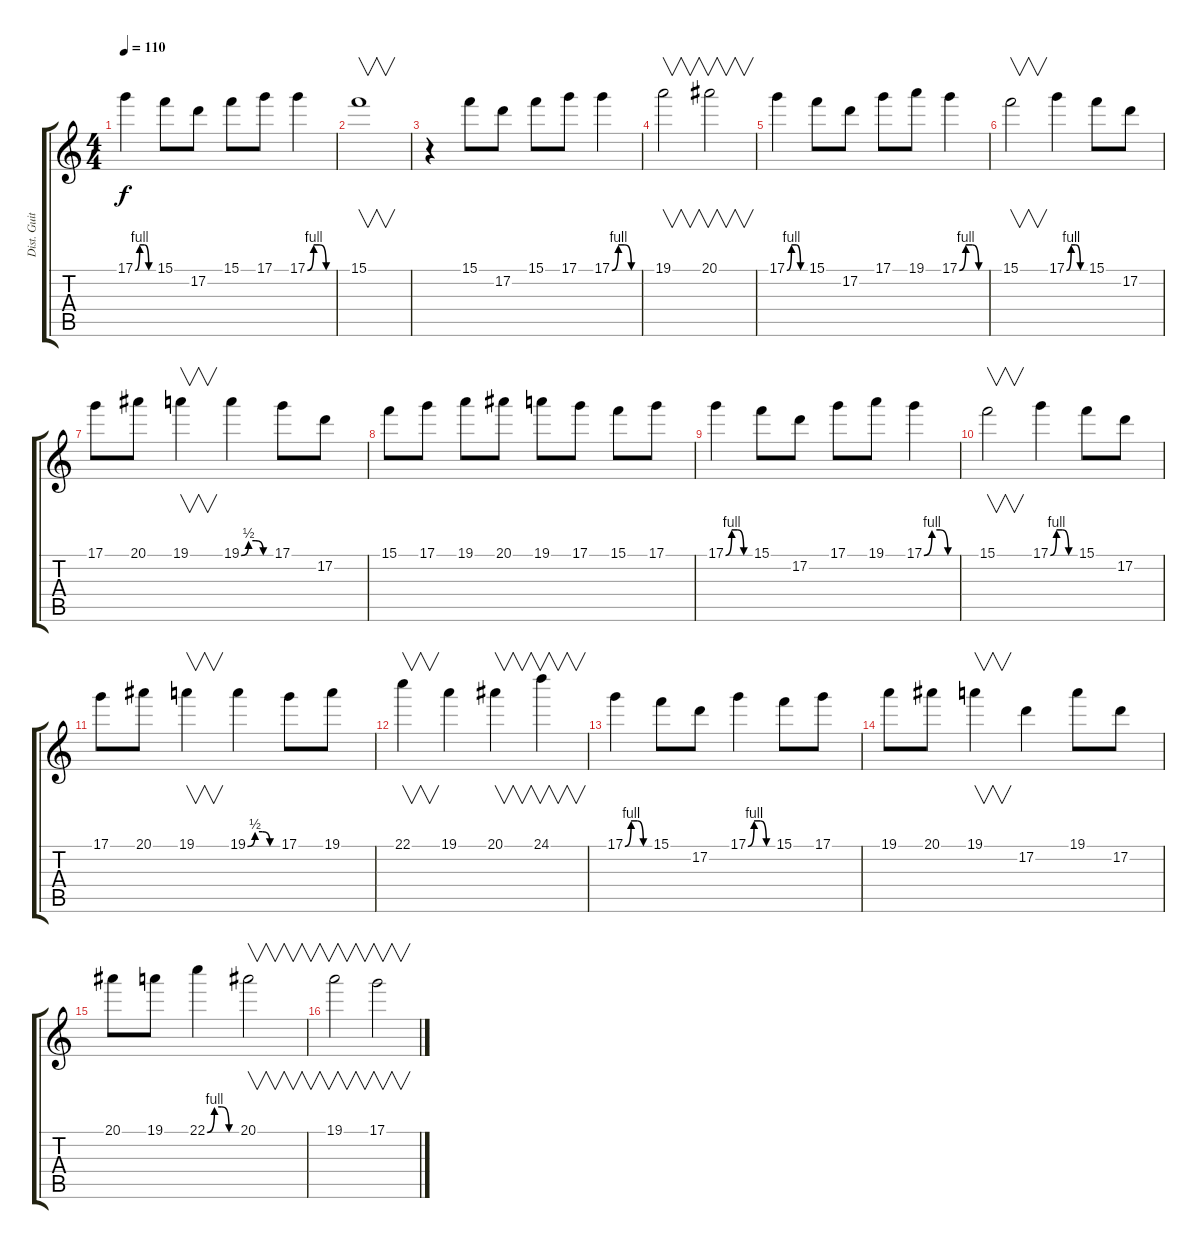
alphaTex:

\track ("Dist. Guitar" "Dist. Guit") {instrument distortionguitar}
\staff {score tabs}
\tuning (D4 A3 F3 C3 G2 D2) {hide}
\ts (4 4)
\tempo 110
\clef g2
\ks c
17.1{be (custom 0 0 15 4 30 4 45 0 60 0)}.4{dy f} 15.1.8 17.2.8 15.1.8 17.1.8 17.1{be (custom 0 0 15 4 30 4 45 0 60 0)}.4 |
15.1.1{v} |
r.4 15.1.8 17.2.8 15.1.8 17.1.8 17.1{be (custom 0 0 15 4 30 4 45 0 60 0)}.4 |
19.1.2{v} 20.1.2{v} |
17.1{be (custom 0 0 15 4 30 4 45 0 60 0)}.4 15.1.8 17.2.8 17.1.8 19.1.8 17.1{be (custom 0 0 15 4 30 4 45 0 60 0)}.4 |
15.1.2{v} 17.1{be (custom 0 0 15 4 30 4 45 0 60 0)}.4 15.1.8 17.2.8 |
17.1.8 20.1.8 19.1.4{v} 19.1{be (custom 0 0 15 2 30 2 45 0 60 0)}.4 17.1.8 17.2.8 |
15.1.8 17.1.8 19.1.8 20.1.8 19.1.8 17.1.8 15.1.8 17.1.8 |
17.1{be (custom 0 0 15 4 30 4 45 0 60 0)}.4 15.1.8 17.2.8 17.1.8 19.1.8 17.1{be (custom 0 0 15 4 30 4 45 0 60 0)}.4 |
15.1.2{v} 17.1{be (custom 0 0 15 4 30 4 45 0 60 0)}.4 15.1.8 17.2.8 |
17.1.8 20.1.8 19.1.4{v} 19.1{be (custom 0 0 15 2 30 2 45 0 60 0)}.4 17.1.8 19.1.8 |
22.1.4{v} 19.1.4 20.1.4{v} 24.1.4{v} |
17.1{be (custom 0 0 15 4 30 4 45 0 60 0)}.4 15.1.8 17.2.8 17.1{be (custom 0 0 15 4 30 4 45 0 60 0)}.4 15.1.8 17.1.8 |
19.1.8 20.1.8 19.1.4{v} 17.2.4 19.1.8 17.2.8 |
20.1.8 19.1.8 22.1{be (custom 0 0 15 4 30 4 45 0 60 0)}.4 20.1.2{v} |
19.1.2{v} 17.1.2{v}
